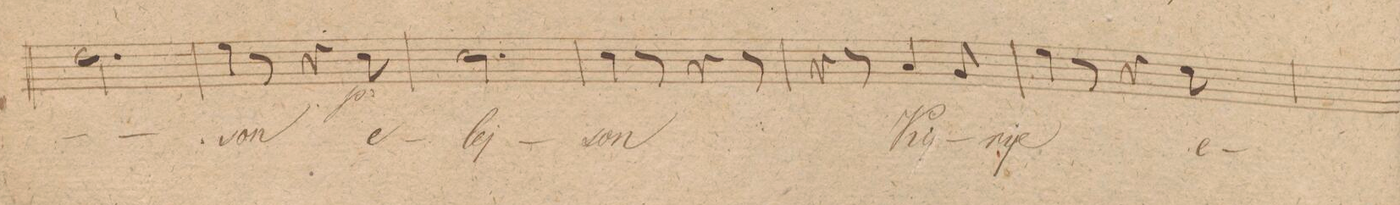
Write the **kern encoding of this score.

**kern	**text	**dynam
*I"Canto	*	*
*clefC1	*	*
*k[]	*	*
*M6/8	*	*
2.b\	.	.
=134	=134	=134
4cc\	son	.
8r	.	.
4r	.	.
8a\	e-	p
=135	=135	=135
2.a\	-lej-	.
=136	=136	=136
4a\	-son	.
8r	.	.
4r	.	.
8r	.	.
=137	=137	=137
4r	.	.
8r	.	.
4f/	Ki-	.
8e/	-ri-	.
=138	=138	=138
4cc\	-je	.
8r	.	.
4r	.	.
8a\	e-	.
=139	=139	=139
*-	*-	*-
